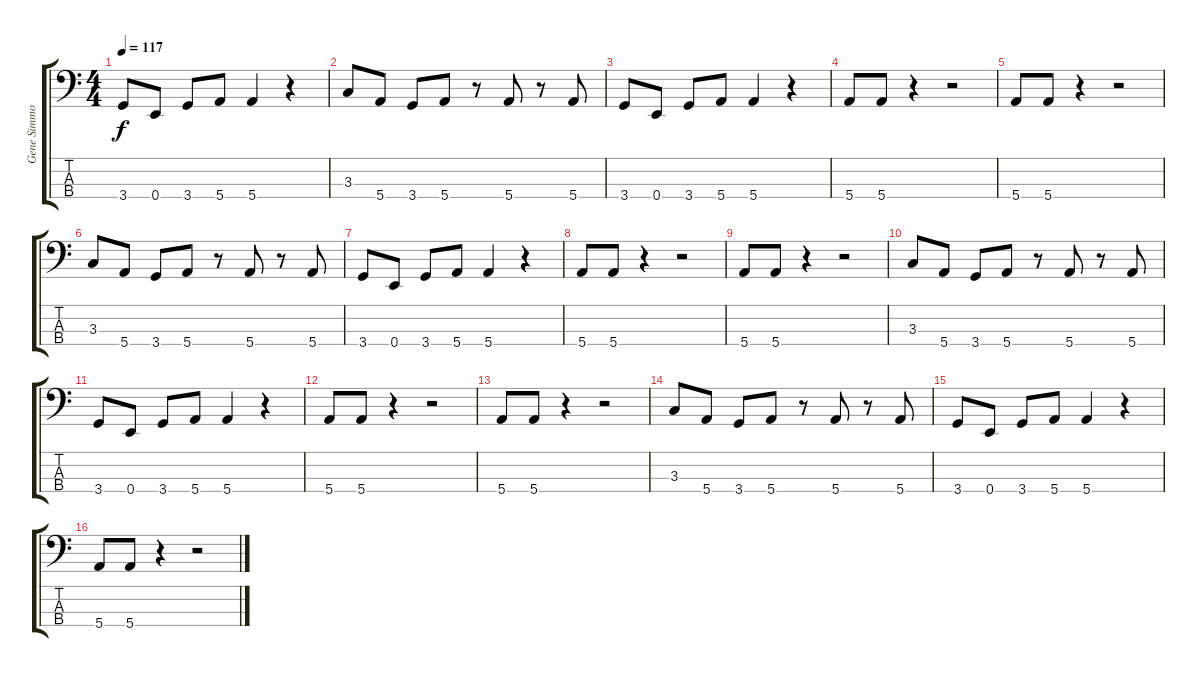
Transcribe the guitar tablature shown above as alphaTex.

\track ("Gene Simmons" "Gene Simmo") {instrument electricbasspick}
\staff {score tabs}
\tuning (G2 D2 A1 E1) {hide}
\ts (4 4)
\tempo 117
\clef f4
\ks c
3.4.8{dy f} 0.4.8 3.4.8 5.4.8 5.4.4 r.4 |
3.3.8 5.4.8 3.4.8 5.4.8 r.8 5.4.8 r.8 5.4.8 |
3.4.8 0.4.8 3.4.8 5.4.8 5.4.4 r.4 |
5.4.8 5.4.8 r.4 r.2 |
5.4.8 5.4.8 r.4 r.2 |
3.3.8 5.4.8 3.4.8 5.4.8 r.8 5.4.8 r.8 5.4.8 |
3.4.8 0.4.8 3.4.8 5.4.8 5.4.4 r.4 |
5.4.8 5.4.8 r.4 r.2 |
5.4.8 5.4.8 r.4 r.2 |
3.3.8 5.4.8 3.4.8 5.4.8 r.8 5.4.8 r.8 5.4.8 |
3.4.8 0.4.8 3.4.8 5.4.8 5.4.4 r.4 |
5.4.8 5.4.8 r.4 r.2 |
5.4.8 5.4.8 r.4 r.2 |
3.3.8 5.4.8 3.4.8 5.4.8 r.8 5.4.8 r.8 5.4.8 |
3.4.8 0.4.8 3.4.8 5.4.8 5.4.4 r.4 |
5.4.8 5.4.8 r.4 r.2
